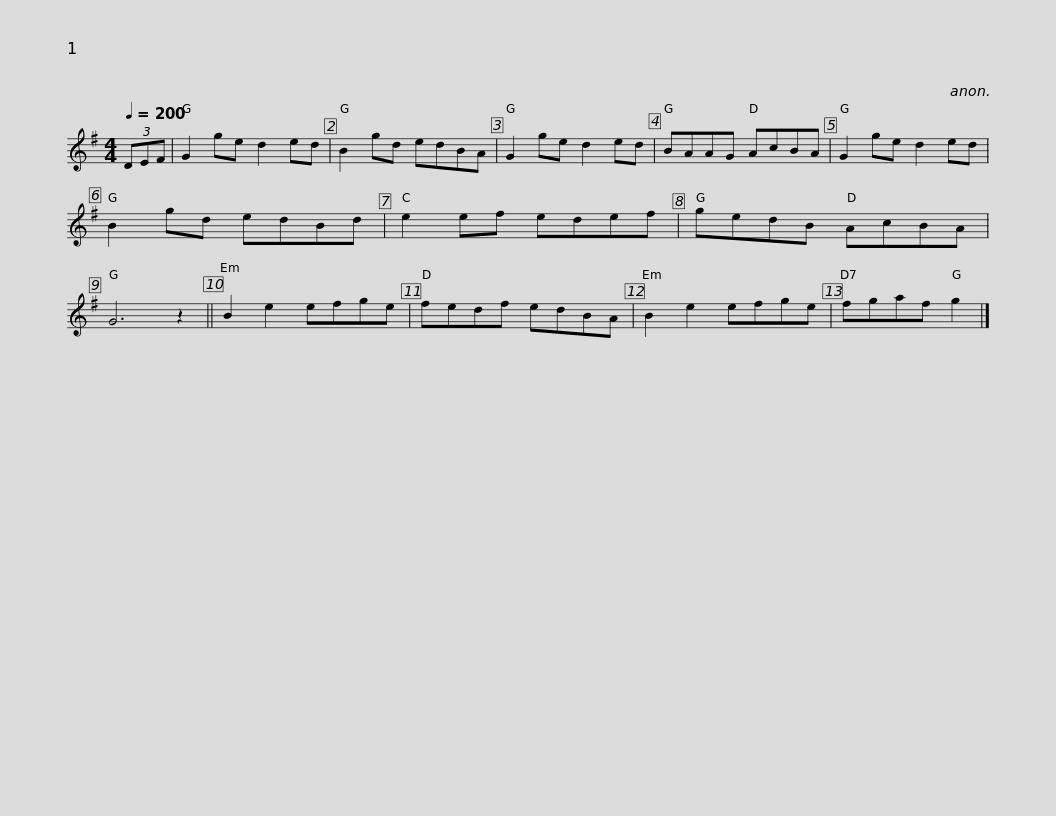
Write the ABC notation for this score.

X:1
L:1/8
Q:1/4=200
M:4/4
I:linebreak $
K:G
V:1 treble
V:1
 (3DEF | G2 ge d2 ed | B2 gd edBA | G2 ge d2 ed | BAAG AcBA | %5
 G2 ge d2 ed | B2 gd edBd |$ e2 ef edef | gedB AcBA | G6 z2 || %10
 B2 e2 efge | fedf edBA | B2 e2 efge | fgaf g2 |] %14
